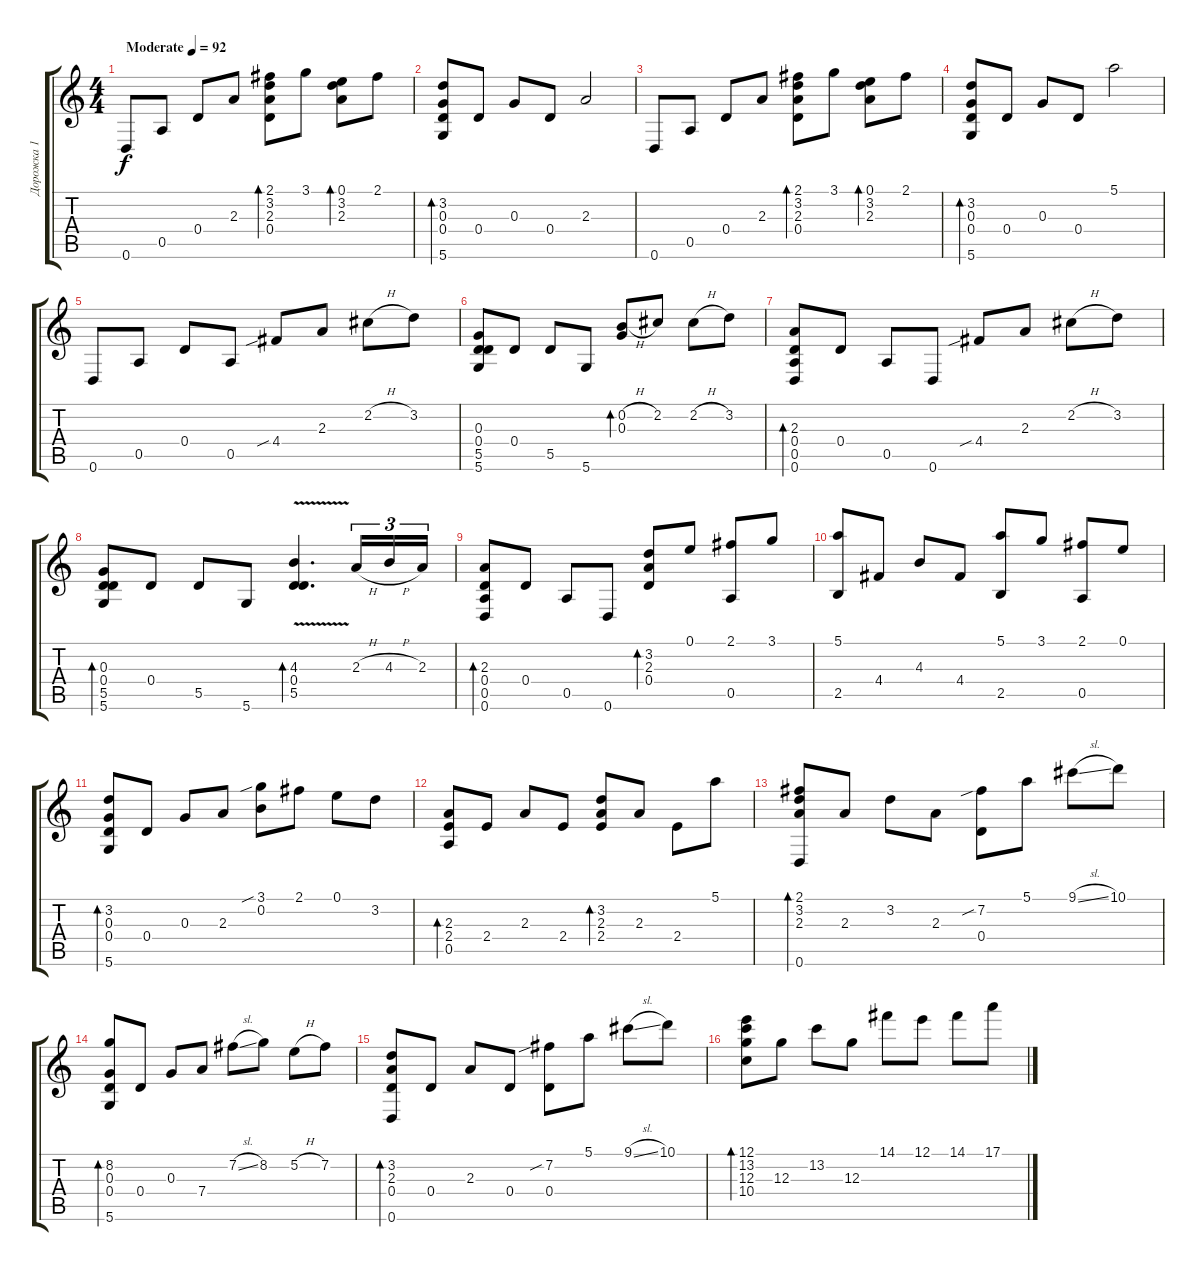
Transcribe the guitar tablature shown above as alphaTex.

\track ("Дорожка 1" "Дорожка 1") {instrument acousticguitarsteel}
\staff {score tabs}
\tuning (E4 B3 G3 D3 A2 D2) {hide}
\ts (4 4)
\tempo (92 "Moderate")
\clef g2
\ks c
0.6.8{dy f instrument acousticguitarsteel} 0.5.8 0.4.8 2.3.8 (2.1 3.2 2.3 0.4).8{bd 240} 3.1.8 (0.1 3.2 2.3).8{bd 240} 2.1.8 |
(3.2 0.3 0.4 5.6).8{bd 240} 0.4.8 0.3.8 0.4.8 2.3.2 |
0.6.8 0.5.8 0.4.8 2.3.8 (2.1 3.2 2.3 0.4).8{bd 240} 3.1.8 (0.1 3.2 2.3).8{bd 240} 2.1.8 |
(3.2 0.3 0.4 5.6).8{bd 240} 0.4.8 0.3.8 0.4.8 5.1.2 |
0.6.8 0.5.8 0.4.8 0.5.8 4.4{sib}.8 2.3.8 2.2{h}.8 3.2.8 |
(0.3 0.4 5.5 5.6).8 0.4.8 5.5.8 5.6.8 (0.2{h} 0.3).8{bd 240} 2.2.8 2.2{h}.8 3.2.8 |
(2.3 0.4 0.5 0.6).8{bd 240} 0.4.8 0.5.8 0.6.8 4.4{sib}.8 2.3.8 2.2{h}.8 3.2.8 |
(0.3 0.4 5.5 5.6).8{bd 240} 0.4.8 5.5.8 5.6.8 (4.3 0.4{v} 5.5).4{d bd 240} 2.3{h}.16{tu (3 2)} 4.3{h}.16{tu (3 2)} 2.3.16{tu (3 2)} |
(2.3 0.4 0.5 0.6).8{bd 240} 0.4.8 0.5.8 0.6.8 (3.2 2.3 0.4).8{bd 240} 0.1.8 (2.1 0.5).8 3.1.8 |
(5.1 2.5).8 4.4.8 4.3.8 4.4.8 (5.1 2.5).8 3.1.8 (2.1 0.5).8 0.1.8 |
(3.2 0.3 0.4 5.6).8{bd 240} 0.4.8 0.3.8 2.3.8 (3.1{sib} 0.2).8 2.1.8 0.1.8 3.2.8 |
(2.3 2.4 0.5).8{bd 240} 2.4.8 2.3.8 2.4.8 (3.2 2.3 2.4).8{bd 240} 2.3.8 2.4.8 5.1.8 |
(2.1 3.2 2.3 0.6).8{bd 240} 2.3.8 3.2.8 2.3.8 (7.2{sib} 0.4).8 5.1.8 9.1{sl}.8 10.1.8 |
(8.2 0.3 0.4 5.6).8{bd 240} 0.4.8 0.3.8 7.4.8 7.2{sl}.8 8.2.8 5.2{h}.8 7.2.8 |
(3.2 2.3 0.4 0.6).8{bd 240} 0.4.8 2.3.8 0.4.8 (7.2{sib} 0.4).8 5.1.8 9.1{sl}.8 10.1.8 |
(12.1 13.2 12.3 10.4).8{bd 240} 12.3.8 13.2.8 12.3.8 14.1.8 12.1.8 14.1.8 17.1.8
